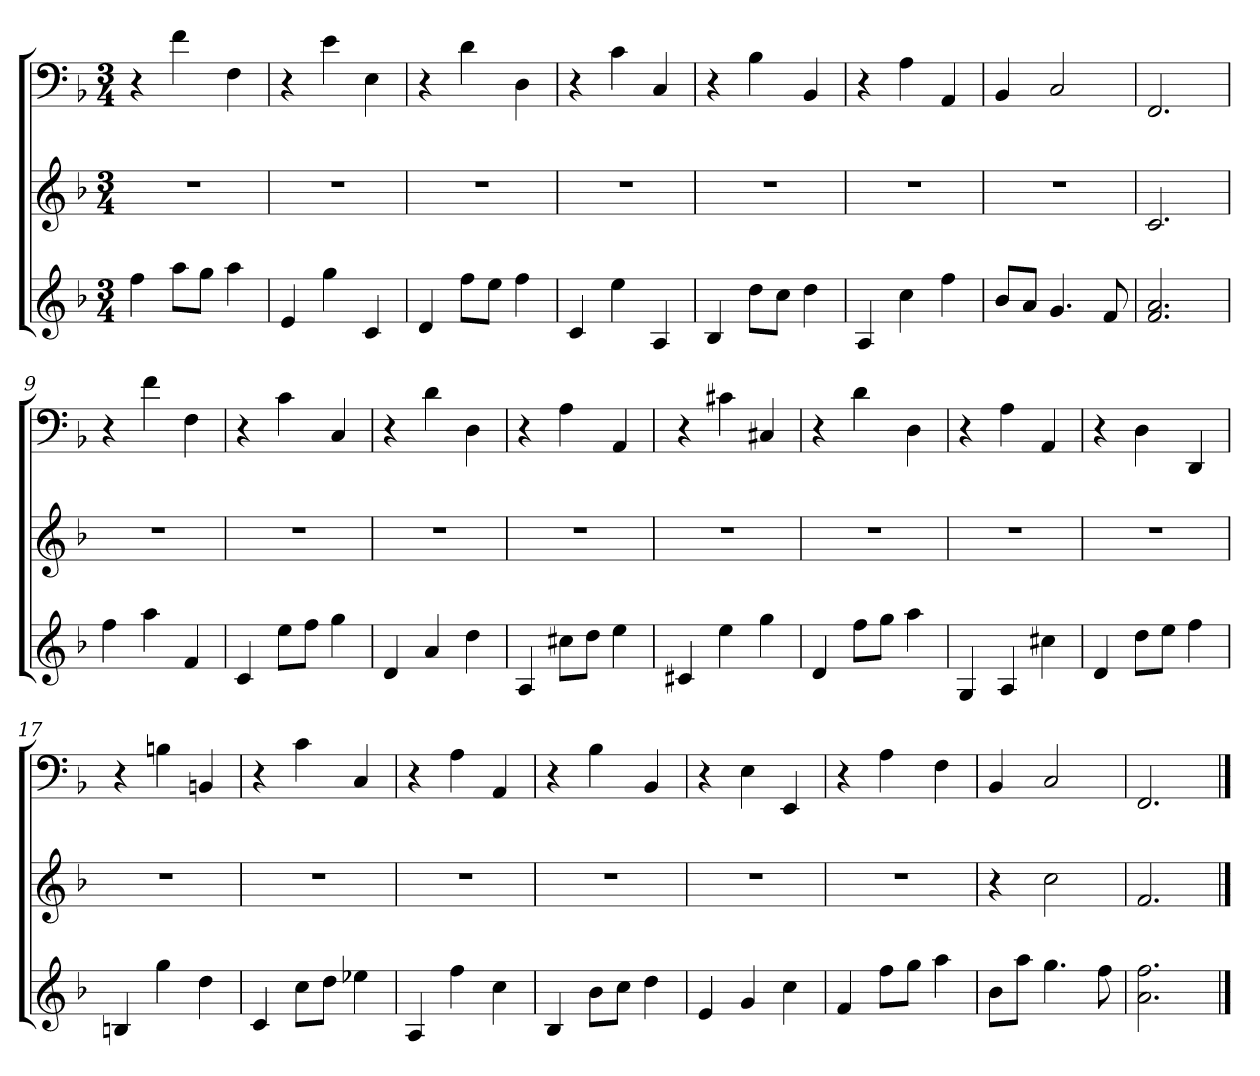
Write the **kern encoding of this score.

**kern	**kern	**kern
*part3	*part2	*part1
*staff3	*staff2	*staff1
*k[b-]	*k[b-]	*k[b-]
*F:	*F:	*F:
*M3/4	*M3/4	*M3/4
=1	=1	=1
4ff	2.r	4r
8aaL	.	4f
8ggJ	.	.
4aa	.	4F
=2	=2	=2
4e	2.r	4r
4gg	.	4e
4c	.	4E
=3	=3	=3
4d	2.r	4r
8ffL	.	4d
8eeJ	.	.
4ff	.	4D
=4	=4	=4
4c	2.r	4r
4ee	.	4c
4A	.	4C
=5	=5	=5
4B-	2.r	4r
8ddL	.	4B-
8ccJ	.	.
4dd	.	4BB-
=6	=6	=6
4A	2.r	4r
4cc	.	4A
4ff	.	4AA
=7	=7	=7
8b-L	2.r	4BB-
8aJ	.	.
4.g	.	2C
8f	.	.
=8	=8	=8
2.f 2.a	2.c	2.FF
=9	=9	=9
4ff	2.r	4r
4aa	.	4f
4f	.	4F
=10	=10	=10
4c	2.r	4r
8eeL	.	4c
8ffJ	.	.
4gg	.	4C
=11	=11	=11
4d	2.r	4r
4a	.	4d
4dd	.	4D
=12	=12	=12
4A	2.r	4r
8cc#XL	.	4A
8ddJ	.	.
4ee	.	4AA
=13	=13	=13
4c#X	2.r	4r
4ee	.	4c#X
4gg	.	4C#X
=14	=14	=14
4d	2.r	4r
8ffL	.	4d
8ggJ	.	.
4aa	.	4D
=15	=15	=15
4G	2.r	4r
4A	.	4A
4cc#X	.	4AA
=16	=16	=16
4d	2.r	4r
8ddL	.	4D
8eeJ	.	.
4ff	.	4DD
=17	=17	=17
4Bn	2.r	4r
4gg	.	4Bn
4dd	.	4BBn
=18	=18	=18
4c	2.r	4r
8ccL	.	4c
8ddJ	.	.
4ee-X	.	4C
=19	=19	=19
4A	2.r	4r
4ff	.	4A
4cc	.	4AA
=20	=20	=20
4B-	2.r	4r
8b-L	.	4B-
8ccJ	.	.
4dd	.	4BB-
=21	=21	=21
4e	2.r	4r
4g	.	4E
4cc	.	4EE
=22	=22	=22
4f	2.r	4r
8ffL	.	4A
8ggJ	.	.
4aa	.	4F
=23	=23	=23
8b-L	4r	4BB-
8aaJ	.	.
4.gg	2cc	2C
8ff	.	.
=24	=24	=24
2.a 2.ff	2.f	2.FF
==	==	==
*-	*-	*-
